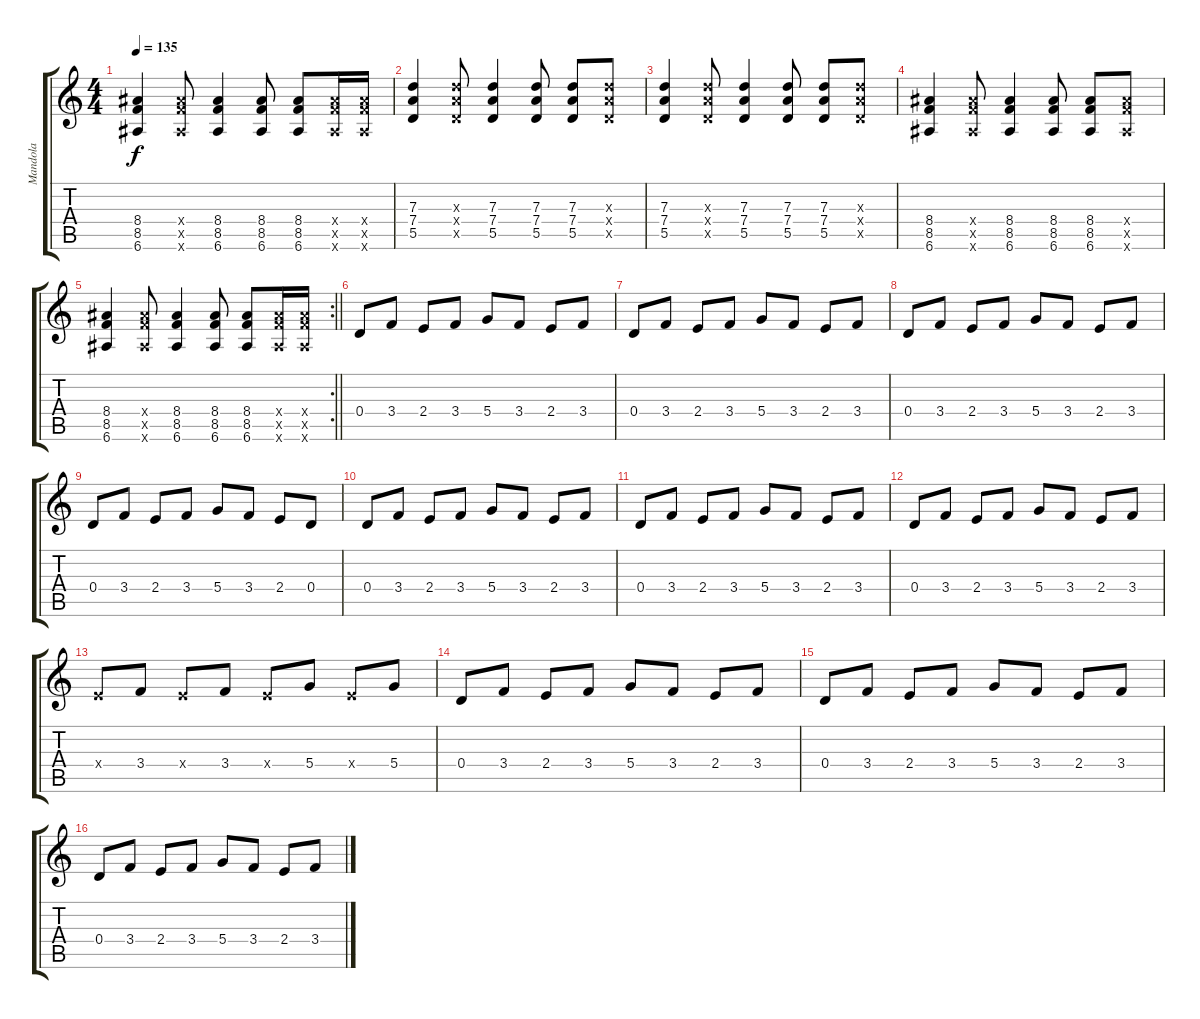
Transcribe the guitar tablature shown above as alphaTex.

\track ("Mandola" "Mandola") {instrument acousticguitarnylon}
\staff {score tabs}
\tuning (E4 B3 G3 D3 A2 E2) {hide}
\ts (4 4)
\tempo 135
\clef g2
\ks c
(8.4 8.5 6.6).4{dy f} (8.4{x} 8.5{x} 6.6{x}).8 (8.4 8.5 6.6).4 (8.4 8.5 6.6).8 (8.4 8.5 6.6).8 (8.4{x} 8.5{x} 6.6{x}).16 (8.4{x} 8.5{x} 6.6{x}).16 |
(7.3 7.4 5.5).4 (7.3{x} 7.4{x} 5.5{x}).8 (7.3 7.4 5.5).4 (7.3 7.4 5.5).8 (7.3 7.4 5.5).8 (7.3{x} 7.4{x} 5.5{x}).8 |
(7.3 7.4 5.5).4 (7.3{x} 7.4{x} 5.5{x}).8 (7.3 7.4 5.5).4 (7.3 7.4 5.5).8 (7.3 7.4 5.5).8 (7.3{x} 7.4{x} 5.5{x}).8 |
(8.4 8.5 6.6).4 (8.4{x} 8.5{x} 6.6{x}).8 (8.4 8.5 6.6).4 (8.4 8.5 6.6).8 (8.4 8.5 6.6).8 (8.4{x} 8.5{x} 6.6{x}).8 |
\rc 2
\barLineRight lightlight
(8.4 8.5 6.6).4 (8.4{x} 8.5{x} 6.6{x}).8 (8.4 8.5 6.6).4 (8.4 8.5 6.6).8 (8.4 8.5 6.6).8 (8.4{x} 8.5{x} 6.6{x}).16 (8.4{x} 8.5{x} 6.6{x}).16 |
0.4.8 3.4.8 2.4.8 3.4.8 5.4.8 3.4.8 2.4.8 3.4.8 |
0.4.8 3.4.8 2.4.8 3.4.8 5.4.8 3.4.8 2.4.8 3.4.8 |
0.4.8 3.4.8 2.4.8 3.4.8 5.4.8 3.4.8 2.4.8 3.4.8 |
0.4.8 3.4.8 2.4.8 3.4.8 5.4.8 3.4.8 2.4.8 0.4.8 |
0.4.8 3.4.8 2.4.8 3.4.8 5.4.8 3.4.8 2.4.8 3.4.8 |
0.4.8 3.4.8 2.4.8 3.4.8 5.4.8 3.4.8 2.4.8 3.4.8 |
0.4.8 3.4.8 2.4.8 3.4.8 5.4.8 3.4.8 2.4.8 3.4.8 |
2.4{x}.8 3.4.8 2.4{x}.8 3.4.8 2.4{x}.8 5.4.8 2.4{x}.8 5.4.8 |
0.4.8 3.4.8 2.4.8 3.4.8 5.4.8 3.4.8 2.4.8 3.4.8 |
0.4.8 3.4.8 2.4.8 3.4.8 5.4.8 3.4.8 2.4.8 3.4.8 |
0.4.8 3.4.8 2.4.8 3.4.8 5.4.8 3.4.8 2.4.8 3.4.8
